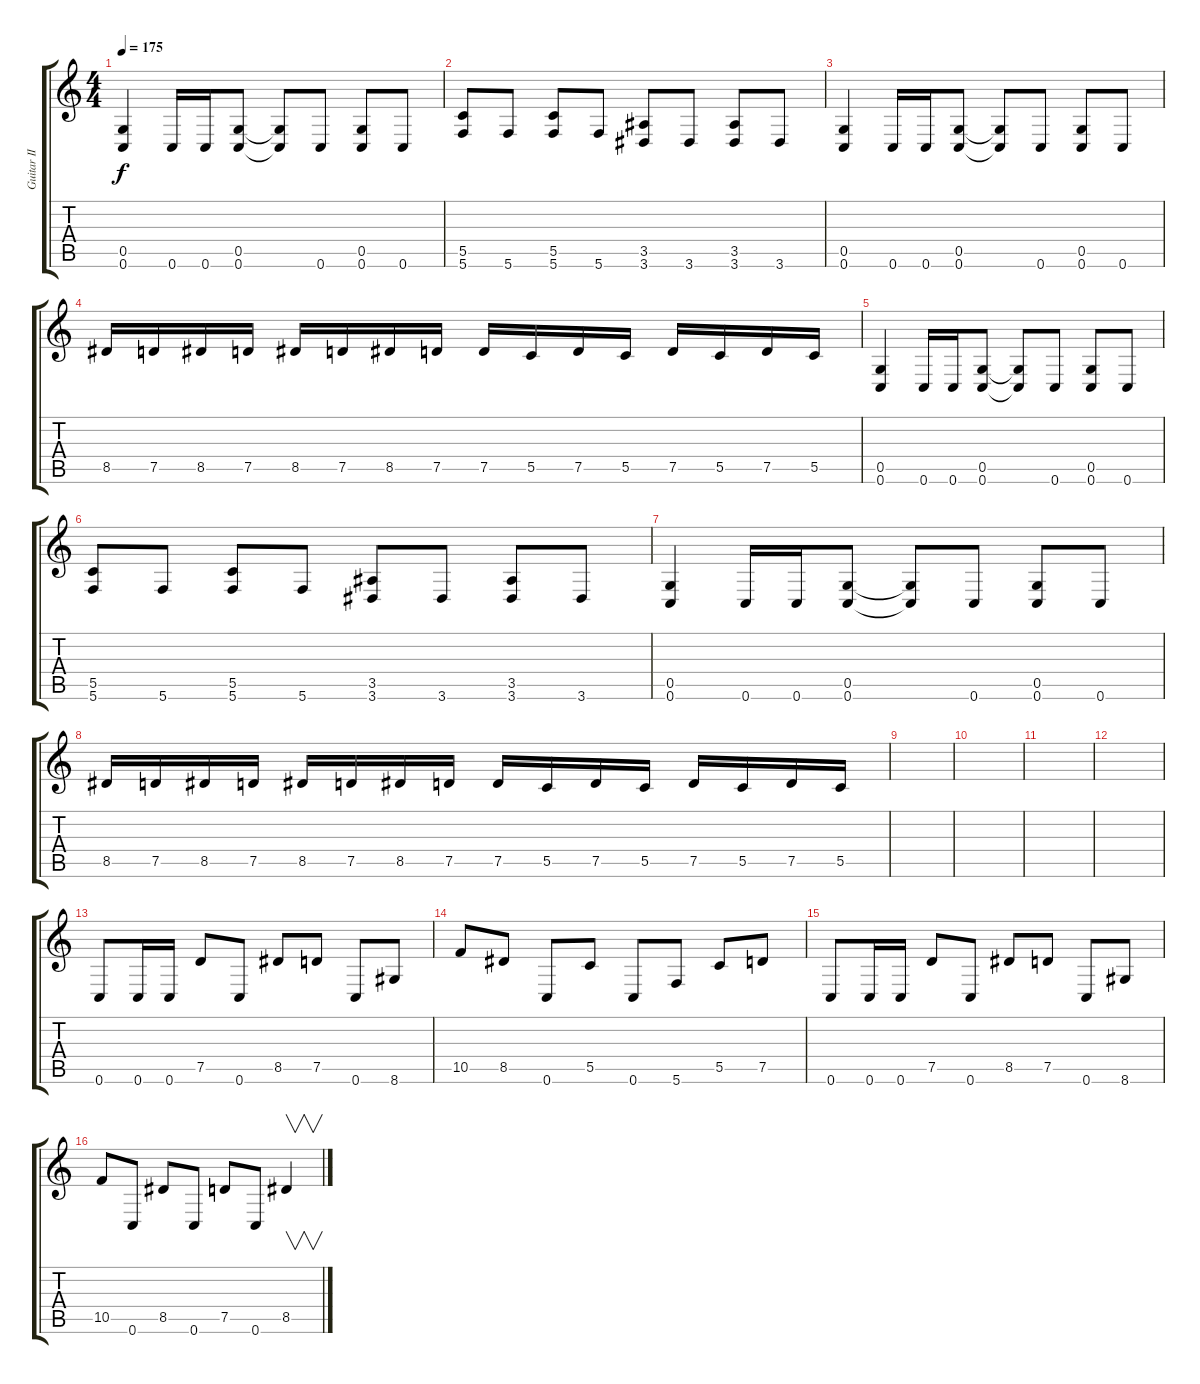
\track ("Guitar II" "Guitar II") {instrument overdrivenguitar}
\staff {score tabs}
\tuning (D4 A3 F3 C3 G2 C2) {hide}
\ts (4 4)
\tempo 175
\clef g2
\ks c
(0.5 0.6).4{dy f instrument overdrivenguitar} 0.6.16 0.6.16 (0.5 0.6).8 (0.5{t} 0.6{t}).8 0.6.8 (0.5 0.6).8 0.6.8 |
(5.5 5.6).8 5.6.8 (5.5 5.6).8 5.6.8 (3.5 3.6).8 3.6.8 (3.5 3.6).8 3.6.8 |
(0.5 0.6).4 0.6.16 0.6.16 (0.5 0.6).8 (0.5{t} 0.6{t}).8 0.6.8 (0.5 0.6).8 0.6.8 |
8.5.16 7.5.16 8.5.16 7.5.16 8.5.16 7.5.16 8.5.16 7.5.16 7.5.16 5.5.16 7.5.16 5.5.16 7.5.16 5.5.16 7.5.16 5.5.16 |
(0.5 0.6).4 0.6.16 0.6.16 (0.5 0.6).8 (0.5{t} 0.6{t}).8 0.6.8 (0.5 0.6).8 0.6.8 |
(5.5 5.6).8 5.6.8 (5.5 5.6).8 5.6.8 (3.5 3.6).8 3.6.8 (3.5 3.6).8 3.6.8 |
(0.5 0.6).4 0.6.16 0.6.16 (0.5 0.6).8 (0.5{t} 0.6{t}).8 0.6.8 (0.5 0.6).8 0.6.8 |
8.5.16 7.5.16 8.5.16 7.5.16 8.5.16 7.5.16 8.5.16 7.5.16 7.5.16 5.5.16 7.5.16 5.5.16 7.5.16 5.5.16 7.5.16 5.5.16 |
|
|
|
|
0.6.8 0.6.16 0.6.16 7.5.8 0.6.8 8.5.8 7.5.8 0.6.8 8.6.8 |
10.5.8 8.5.8 0.6.8 5.5.8 0.6.8 5.6.8 5.5.8 7.5.8 |
0.6.8 0.6.16 0.6.16 7.5.8 0.6.8 8.5.8 7.5.8 0.6.8 8.6.8 |
10.5.8 0.6.8 8.5.8 0.6.8 7.5.8 0.6.8 8.5.4{v instrument guitarharmonics}
